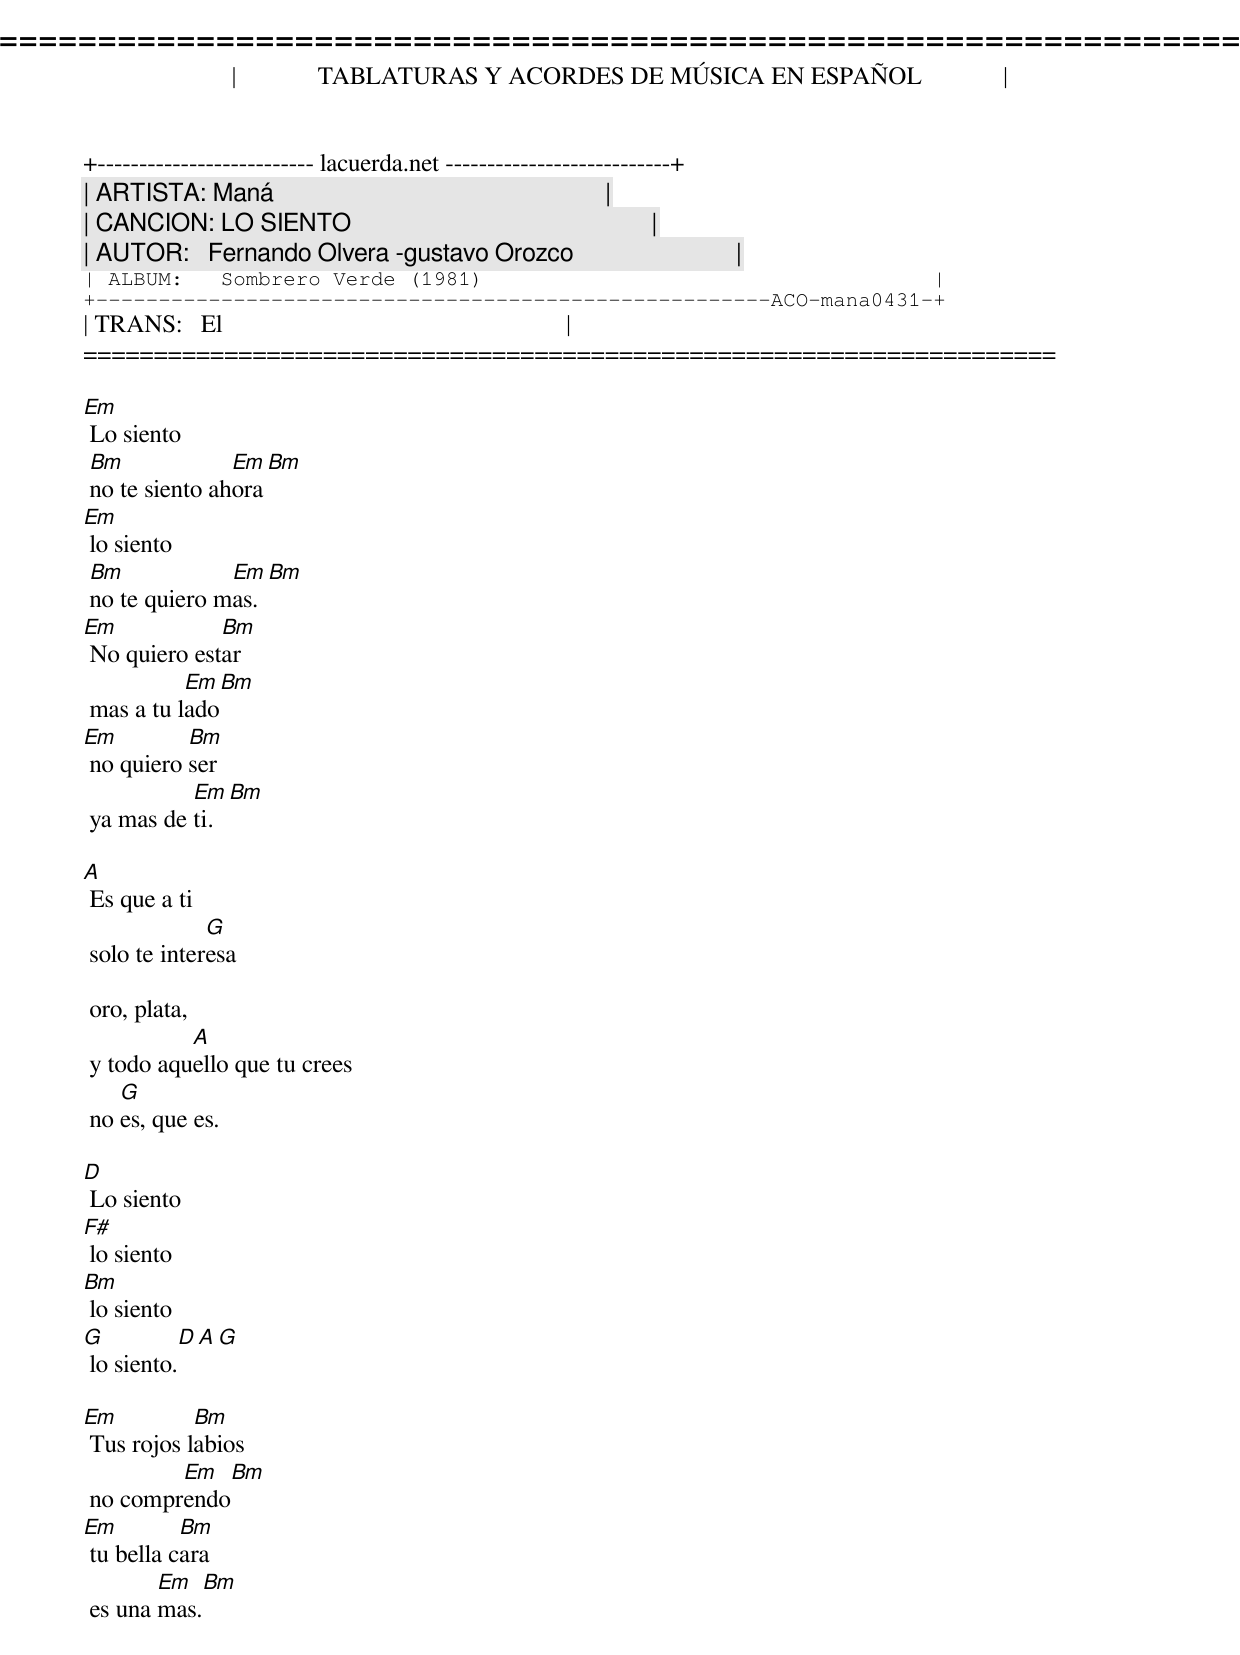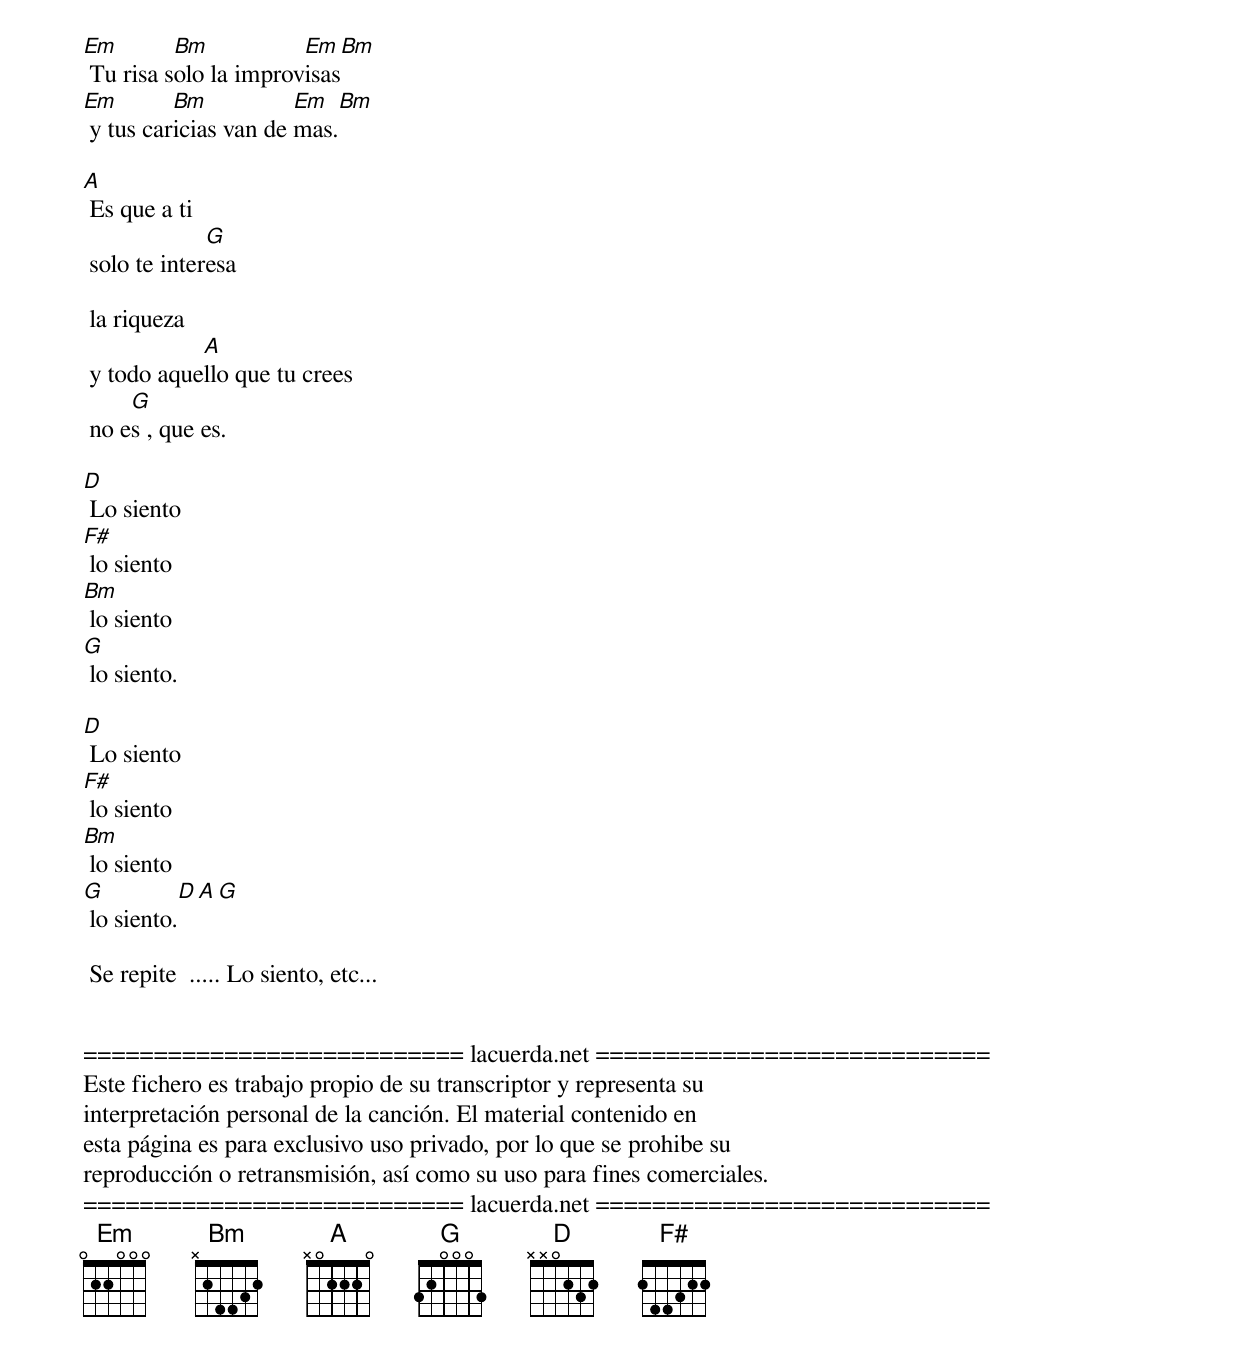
=====================================================================
|             TABLATURAS Y ACORDES DE MÚSICA EN ESPAÑOL             |
+-------------------------- lacuerda.net ---------------------------+
| ARTISTA: Maná                                                     |
| CANCION: LO SIENTO                                                |
| AUTOR:   Fernando Olvera -gustavo Orozco                          |
| ALBUM:   Sombrero Verde (1981)                                    |
+------------------------------------------------------ACO-mana0431-+
| TRANS:   El                                                       |
=====================================================================

Em
 Lo siento
 Bm             Em  Bm
 no te siento ahora
Em
 lo siento
 Bm            Em  Bm
 no te quiero mas.
Em            Bm
 No quiero estar
           Em   Bm
 mas a tu lado
Em         Bm
 no quiero ser
           Em  Bm
 ya mas de ti.

A
 Es que a ti
              G
 solo te interesa

 oro, plata,
           A
 y todo aquello que tu crees
    G
 no es, que es.

D
 Lo siento
F#
 lo siento
Bm
 lo siento
G          D A G
 lo siento.

Em          Bm
 Tus rojos labios
         Em    Bm
 no comprendo
Em         Bm
 tu bella cara
        Em   Bm
 es una mas.
Em        Bm           Em   Bm
 Tu risa solo la improvisas
Em        Bm           Em   Bm
 y tus caricias van de mas.

A
 Es que a ti
              G
 solo te interesa

 la riqueza
            A
 y todo aquello que tu crees
     G
 no es , que es.

D
 Lo siento
F#
 lo siento
Bm
 lo siento
G
 lo siento.

D
 Lo siento
F#
 lo siento
Bm
 lo siento
G           D A G
 lo siento.

 Se repite  ..... Lo siento, etc...


=========================== lacuerda.net ============================
Este fichero es trabajo propio de su transcriptor y representa su
interpretación personal de la canción. El material contenido en
esta página es para exclusivo uso privado, por lo que se prohibe su
reproducción o retransmisión, así como su uso para fines comerciales.
=========================== lacuerda.net ============================
